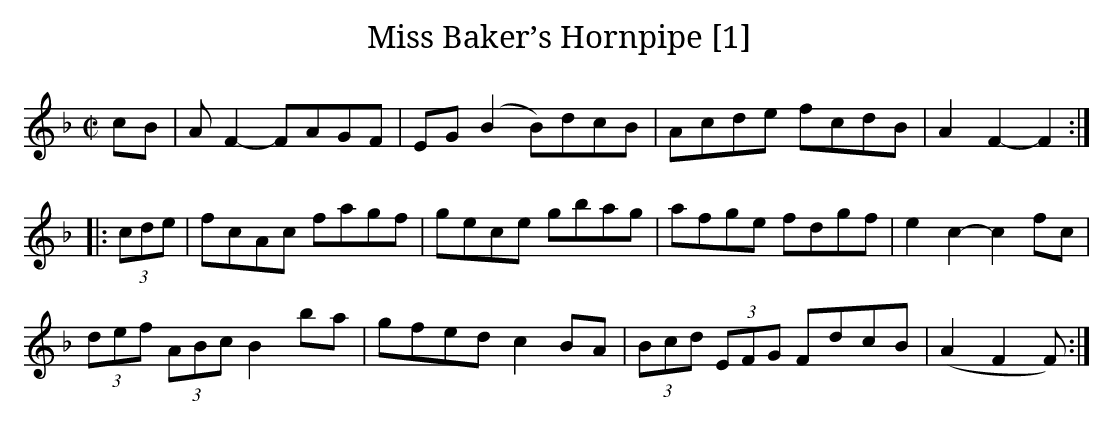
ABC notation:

X:1
T:Miss Baker’s Hornpipe [1]
M:C|
L:1/8
K:F
cB|AF2- FAGF|EG (B2 B)dcB|Acde fcdB|A2F2-F2:|
|:(3cde|fcAc fagf|gece gbag|afge fdgf|e2c2-c2 fc|
(3def (3ABc B2 ba|gfed c2 BA|(3Bcd (3EFG FdcB|(A2F2 F):|]
